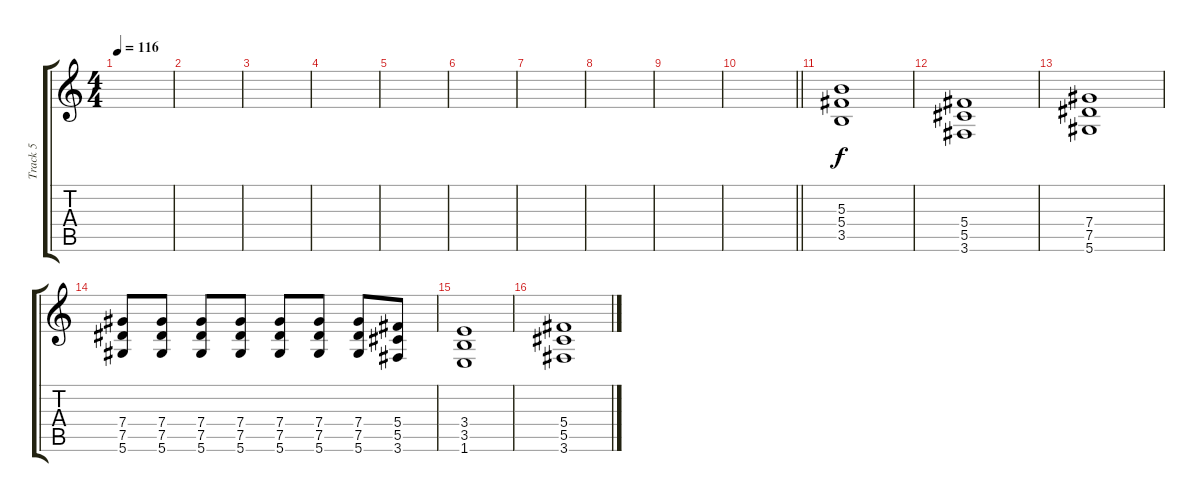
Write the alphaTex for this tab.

\track ("Track 5" "Track 5") {instrument overdrivenguitar}
\staff {score tabs}
\tuning (Eb4 Bb3 Gb3 Db3 Ab2 Eb2) {hide}
\ts (4 4)
\tempo 116
\clef g2
\ks c
|
|
|
|
|
|
|
|
|
\barLineRight lightlight
|
(5.3 5.4 3.5).1 |
(5.4 5.5 3.6).1 |
(7.4 7.5 5.6).1 |
(7.4 7.5 5.6).8 (7.4 7.5 5.6).8 (7.4 7.5 5.6).8 (7.4 7.5 5.6).8 (7.4 7.5 5.6).8 (7.4 7.5 5.6).8 (7.4 7.5 5.6).8 (5.4 5.5 3.6).8 |
(3.4 3.5 1.6).1 |
(5.4 5.5 3.6).1
